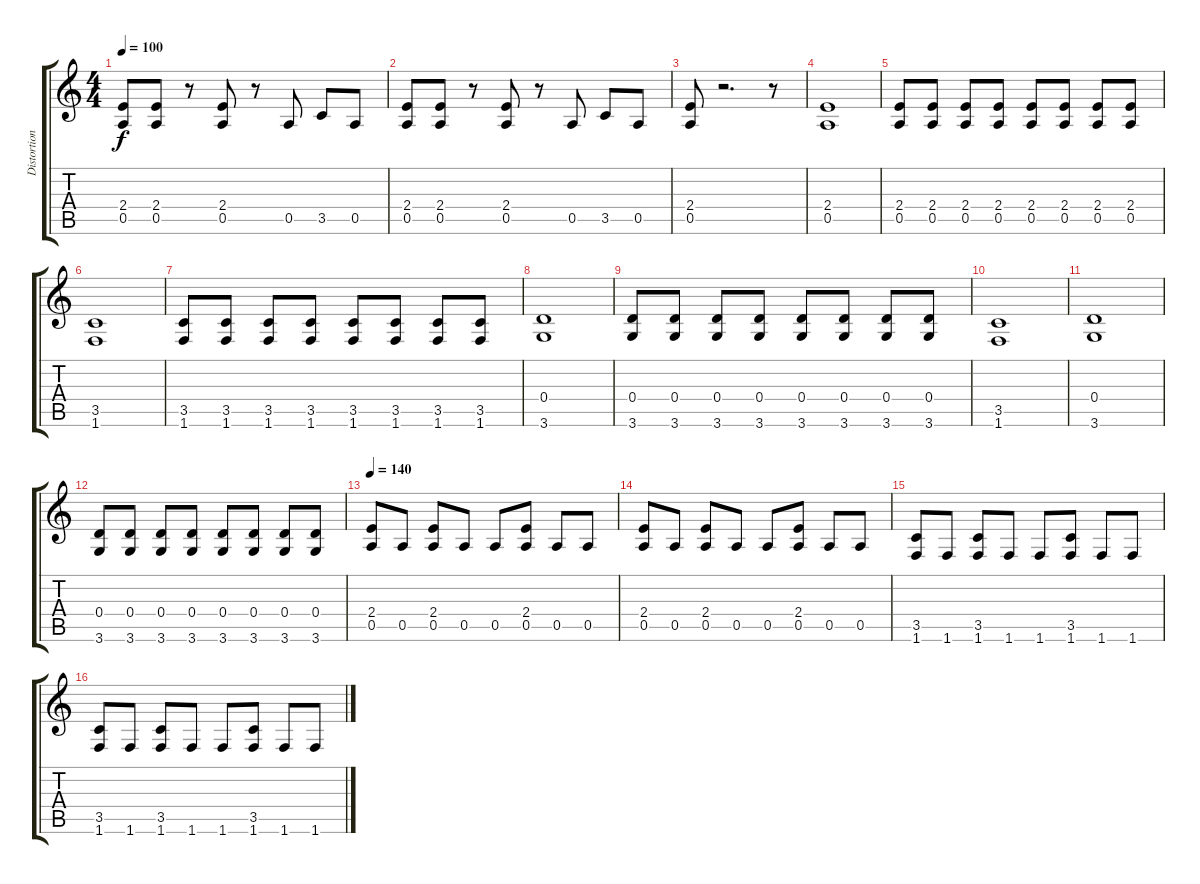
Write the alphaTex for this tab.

\track ("Distortion Lead" "Distortion") {instrument distortionguitar}
\staff {score tabs}
\tuning (E4 B3 G3 D3 A2 E2) {hide}
\ts (4 4)
\tempo 100
\clef g2
\ks c
(2.4 0.5).8{dy f} (2.4 0.5).8 r.8 (2.4 0.5).8 r.8 0.5.8 3.5.8 0.5.8 |
(2.4 0.5).8 (2.4 0.5).8 r.8 (2.4 0.5).8 r.8 0.5.8 3.5.8 0.5.8 |
(2.4 0.5).8 r.2{d} r.8 |
(2.4 0.5).1{volume 12 balance 8} |
(2.4 0.5).8 (2.4 0.5).8 (2.4 0.5).8 (2.4 0.5).8 (2.4 0.5).8 (2.4 0.5).8 (2.4 0.5).8 (2.4 0.5).8 |
(3.5 1.6).1 |
(3.5 1.6).8 (3.5 1.6).8 (3.5 1.6).8 (3.5 1.6).8 (3.5 1.6).8 (3.5 1.6).8 (3.5 1.6).8 (3.5 1.6).8 |
(0.4 3.6).1 |
(0.4 3.6).8 (0.4 3.6).8 (0.4 3.6).8 (0.4 3.6).8 (0.4 3.6).8 (0.4 3.6).8 (0.4 3.6).8 (0.4 3.6).8 |
(3.5 1.6).1 |
(0.4 3.6).1 |
(0.4 3.6).8 (0.4 3.6).8 (0.4 3.6).8 (0.4 3.6).8 (0.4 3.6).8 (0.4 3.6).8 (0.4 3.6).8 (0.4 3.6).8 |
\tempo 140
(2.4 0.5).8{volume 14 balance 8} 0.5.8 (2.4 0.5).8 0.5.8 0.5.8 (2.4 0.5).8 0.5.8 0.5.8 |
(2.4 0.5).8 0.5.8 (2.4 0.5).8 0.5.8 0.5.8 (2.4 0.5).8 0.5.8 0.5.8 |
(3.5 1.6).8 1.6.8 (3.5 1.6).8 1.6.8 1.6.8 (3.5 1.6).8 1.6.8 1.6.8 |
(3.5 1.6).8 1.6.8 (3.5 1.6).8 1.6.8 1.6.8 (3.5 1.6).8 1.6.8 1.6.8
